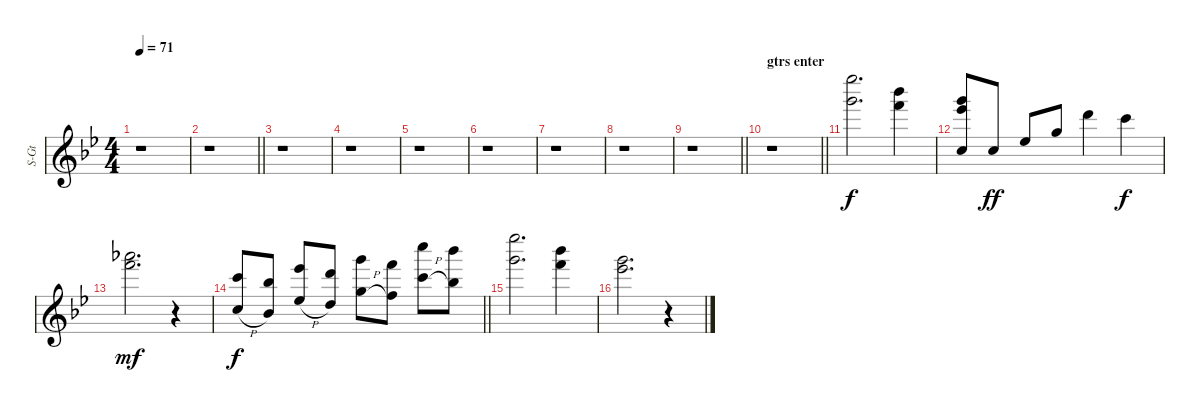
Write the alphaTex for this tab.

\bracketExtendMode groupsimilarinstruments
\otherSystemsTrackNameOrientation horizontal
\track ("Choir" "S-Gt") {instrument flute}
\staff {score}
\tuning (E5 B4 G4 D4 A3 E3)
\displaytranspose 12
\ts (4 4)
\tempo 71
\clef g2
\ks bb
r.1{dy f beam Down} |
\barLineRight lightlight
r.1{beam Down} |
r.1{beam Down} |
r.1{beam Down} |
r.1{beam Down} |
r.1{beam Down} |
r.1{beam Down} |
r.1{beam Down} |
\barLineRight lightlight
r.1{beam Down} |
\section ("" "gtrs enter")
\barLineRight lightlight
r.1{beam Down} |
(11.1{acc b} 12.3{acc forcenatural}).2{d beam Down} (6.1{acc b} 6.2{acc forcenatural}).4{beam Down} |
(3.1{acc forcenatural} 4.2{acc b} 3.5{acc forcenatural}).8{beam Up} 3.5{acc forcenatural}.8{dy ff beam Up} 1.4{acc b}.8{beam Up} 0.3{acc forcenatural}.8{beam Up} 3.2{acc forcenatural}.4{beam Down} 1.2{acc forcenatural}.4{dy f beam Down} |
(4.1{acc b} 6.2{acc forcenatural}).2{d dy mf beam Down} r.4{beam Down} |
\barLineRight lightlight
(5.3{h acc forcenatural} 3.5{h acc forcenatural}).8{dy f beam Up} (3.3{acc b} 1.5{acc b}).8{beam Up} (4.2{h acc b} 1.4{h acc b}).8{beam Up} (3.2{acc forcenatural} 0.4{acc forcenatural}).8{beam Up} (3.1{h acc forcenatural} 5.4{h acc forcenatural}).8{beam Down} (1.1{acc forcenatural} 3.4{acc forcenatural}).8{beam Down} (8.1{h acc forcenatural} 5.3{h acc forcenatural}).8{beam Down} (6.1{acc b} 3.3{acc b}).8{beam Down} |
(11.1{acc b} 8.2{acc forcenatural}).2{d beam Down} (6.1{acc b} 6.2{acc forcenatural}).4{beam Down} |
(3.1{acc forcenatural} 4.2{acc b}).2{d beam Down} r.4{beam Down}
